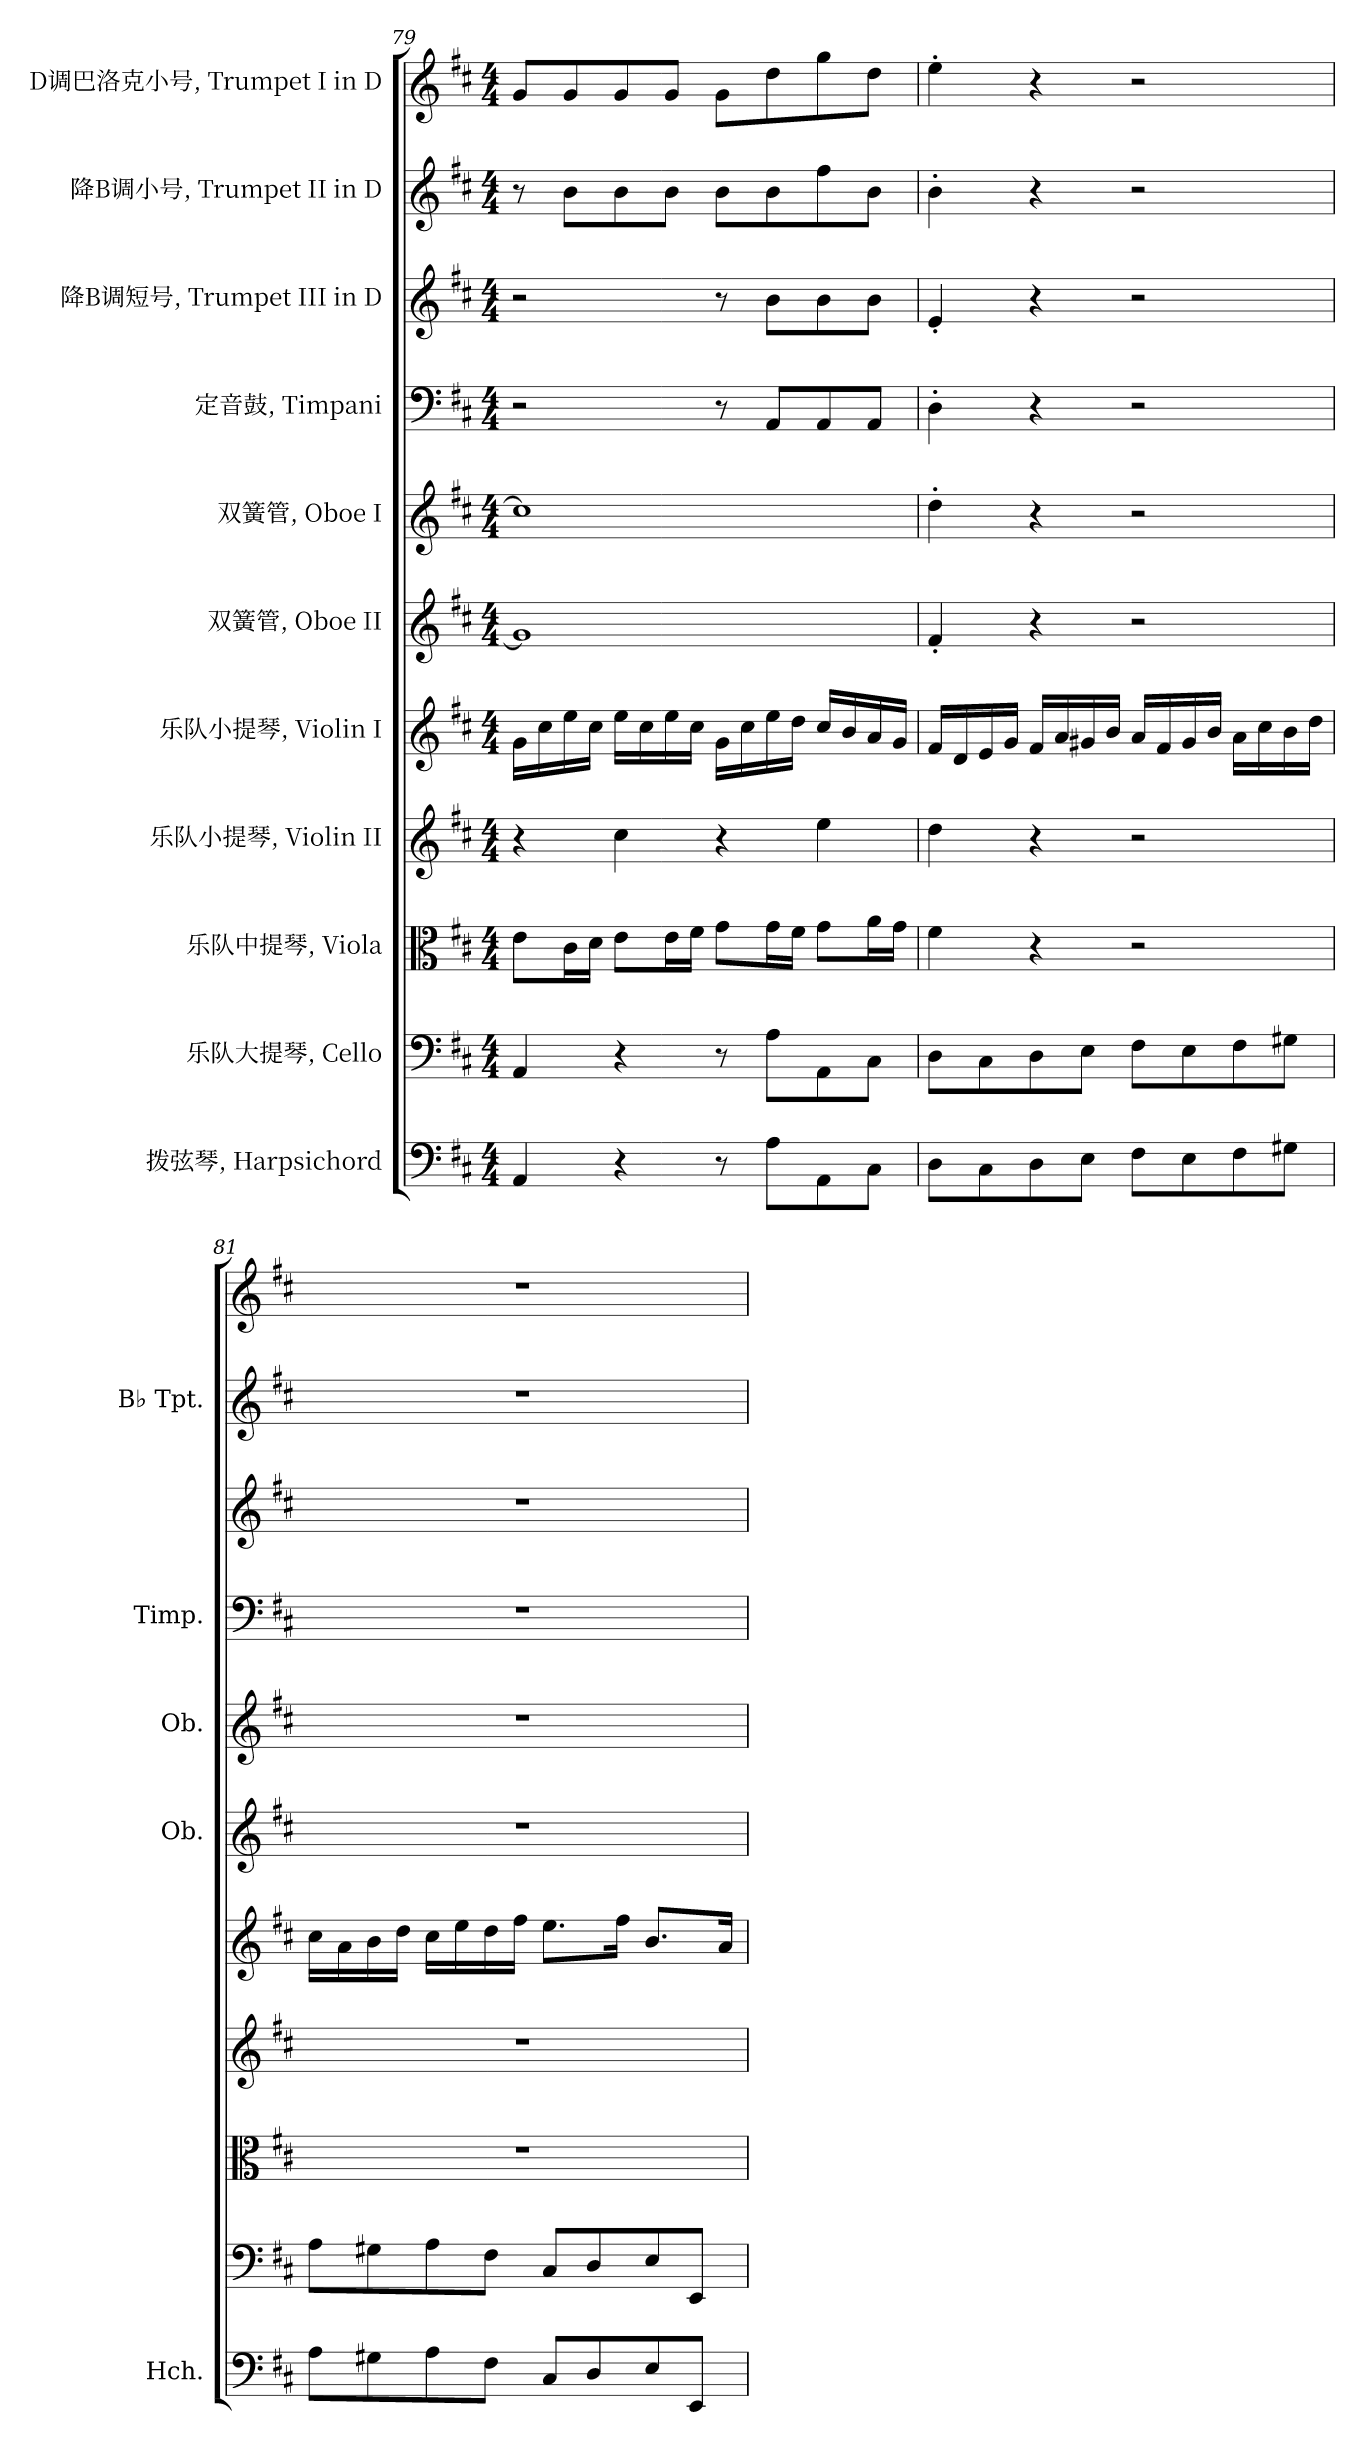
**kern	**kern	**kern	**kern	**kern	**kern	**kern	**kern	**kern	**kern	**kern
*part11	*part10	*part9	*part8	*part7	*part6	*part5	*part4	*part3	*part2	*part1
*staff11	*staff10	*staff9	*staff8	*staff7	*staff6	*staff5	*staff4	*staff3	*staff2	*staff1
*I"拨弦琴, Harpsichord	*I"乐队大提琴, Cello	*I"乐队中提琴, Viola	*I"乐队小提琴, Violin II	*I"乐队小提琴, Violin I	*I"双簧管, Oboe II	*I"双簧管, Oboe I	*I"定音鼓, Timpani	*I"降B调短号, Trumpet III in D	*I"降B调小号, Trumpet II in D	*I"D调巴洛克小号, Trumpet I in D
*I'Hch.	*	*	*	*	*I'Ob.	*I'Ob.	*I'Timp.	*	*I'B♭ Tpt.	*
!!LO:PB:g=z
*clefF4	*clefF4	*clefC3	*clefG2	*clefG2	*clefG2	*clefG2	*clefF4	*clefG2	*clefG2	*clefG2
*	*	*	*	*	*	*	*	*ITrd1c2	*ITrd1c2	*ITrd-1c-2
*k[f#c#]	*k[f#c#]	*k[f#c#]	*k[f#c#]	*k[f#c#]	*k[f#c#]	*k[f#c#]	*k[f#c#]	*k[]	*k[]	*k[f#c#g#d#]
*M4/4	*M4/4	*M4/4	*M4/4	*M4/4	*M4/4	*M4/4	*M4/4	*M4/4	*M4/4	*M4/4
=79	=79	=79	=79	=79	=79	=79	=79	=79	=79	=79
4AA/	4AA/	8e\L	4r	16g\LL	1g]	1cc#]	2r	2r	8r	8a/L
.	.	.	.	16cc#\	.	.	.	.	.	.
.	.	16c#\L	.	16ee\	.	.	.	.	8a\L	8a/
.	.	16d\JJ	.	16cc#\JJ	.	.	.	.	.	.
4r	4r	8e\L	4cc#\	16ee\LL	.	.	.	.	8a\	8a/
.	.	.	.	16cc#\	.	.	.	.	.	.
.	.	16e\L	.	16ee\	.	.	.	.	8a\J	8a/J
.	.	16f#\JJ	.	16cc#\JJ	.	.	.	.	.	.
8r	8r	8g\L	4r	16g\LL	.	.	8r	8r	8a\L	8a\L
.	.	.	.	16cc#\	.	.	.	.	.	.
8A\L	8A\L	16g\L	.	16ee\	.	.	8AA/L	8a\L	8a\	8ee\
.	.	16f#\JJ	.	16dd\JJ	.	.	.	.	.	.
8AA\	8AA\	8g\L	4ee\	16cc#/LL	.	.	8AA/	8a\	8ee\	8aa\
.	.	.	.	16b/	.	.	.	.	.	.
8C#\J	8C#\J	16a\L	.	16a/	.	.	8AA/J	8a\J	8a\J	8ee\J
.	.	16g\JJ	.	16g/JJ	.	.	.	.	.	.
=80	=80	=80	=80	=80	=80	=80	=80	=80	=80	=80
8D\L	8D\L	4f#\	4dd\	16f#/LL	4f#'/	4dd'\	4D'\	4d'/	4a'\	4ff#'\
.	.	.	.	16d/	.	.	.	.	.	.
8C#\	8C#\	.	.	16e/	.	.	.	.	.	.
.	.	.	.	16g/JJ	.	.	.	.	.	.
8D\	8D\	4r	4r	16f#/LL	4r	4r	4r	4r	4r	4r
.	.	.	.	16a/	.	.	.	.	.	.
8E\J	8E\J	.	.	16g#X/	.	.	.	.	.	.
.	.	.	.	16b/JJ	.	.	.	.	.	.
8F#\L	8F#\L	2r	2r	16a/LL	2r	2r	2r	2r	2r	2r
.	.	.	.	16f#/	.	.	.	.	.	.
8E\	8E\	.	.	16g#/	.	.	.	.	.	.
.	.	.	.	16b/JJ	.	.	.	.	.	.
8F#\	8F#\	.	.	16a\LL	.	.	.	.	.	.
.	.	.	.	16cc#\	.	.	.	.	.	.
8G#X\J	8G#X\J	.	.	16b\	.	.	.	.	.	.
.	.	.	.	16dd\JJ	.	.	.	.	.	.
!!LO:PB:g=z
=81	=81	=81	=81	=81	=81	=81	=81	=81	=81	=81
8A\L	8A\L	1r	1r	16cc#\LL	1r	1r	1r	1r	1r	1r
.	.	.	.	16a\	.	.	.	.	.	.
8G#X\	8G#X\	.	.	16b\	.	.	.	.	.	.
.	.	.	.	16dd\JJ	.	.	.	.	.	.
8A\	8A\	.	.	16cc#\LL	.	.	.	.	.	.
.	.	.	.	16ee\	.	.	.	.	.	.
8F#\J	8F#\J	.	.	16dd\	.	.	.	.	.	.
.	.	.	.	16ff#\JJ	.	.	.	.	.	.
8C#/L	8C#/L	.	.	8.ee\L	.	.	.	.	.	.
8D/	8D/	.	.	.	.	.	.	.	.	.
.	.	.	.	16ff#\Jk	.	.	.	.	.	.
8E/	8E/	.	.	8.b/L	.	.	.	.	.	.
8EE/J	8EE/J	.	.	.	.	.	.	.	.	.
.	.	.	.	16a/Jk	.	.	.	.	.	.
=	=	=	=	=	=	=	=	=	=	=
*-	*-	*-	*-	*-	*-	*-	*-	*-	*-	*-
